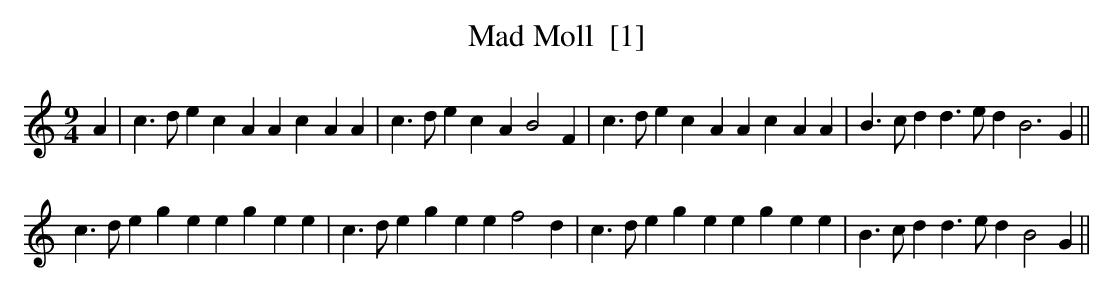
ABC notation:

X:1
T:Mad Moll  [1]
M:9/4
L:1/8
K:C
A2|c3d e2 c2-A2 A2 c2-A2 A2|c3de2 c2-A2 B4F2|c3de2 c2-A2 A2 c2-A2 A2|B3cd2 d3ed2 B6G2||
c3de2 g2-e2 e2 g2-e2 e2|c3de2 g2-e2e2 f4d2|c3de2 g2-e2 e2 g2-e2 e2|B3cd2 d3ed2 B4G2||
